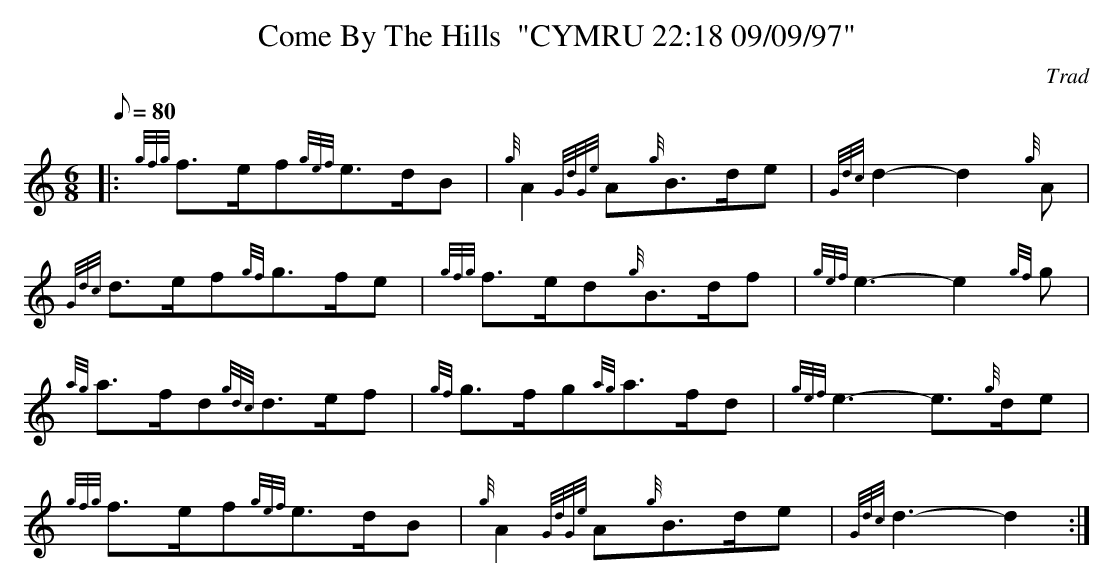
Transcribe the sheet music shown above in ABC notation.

X:1
T:Come By The Hills  "CYMRU 22:18 09/09/97"
M:6/8
L:1/8
Q:80
C:Trad
K:HP
|: {gfg}f3/2e/2f{gef}e3/2d/2B | \
{g}A2{GdGe}A{g}B3/2d/2e | \
{Gdc}d2-d2{g}A |
{Gdc}d3/2e/2f{gf}g3/2f/2e | \
{gfg}f3/2e/2d{g}B3/2d/2f | \
{gef}e3-e2{gf}g |
{ag}a3/2f/2d{gdc}d3/2e/2f | \
{gf}g3/2f/2g{ag}a3/2f/2d | \
{gef}e3-e3/2{g}d/2e |
{gfg}f3/2e/2f{gef}e3/2d/2B | \
{g}A2{GdGe}A{g}B3/2d/2e | \
{Gdc}d3-d2 :|
